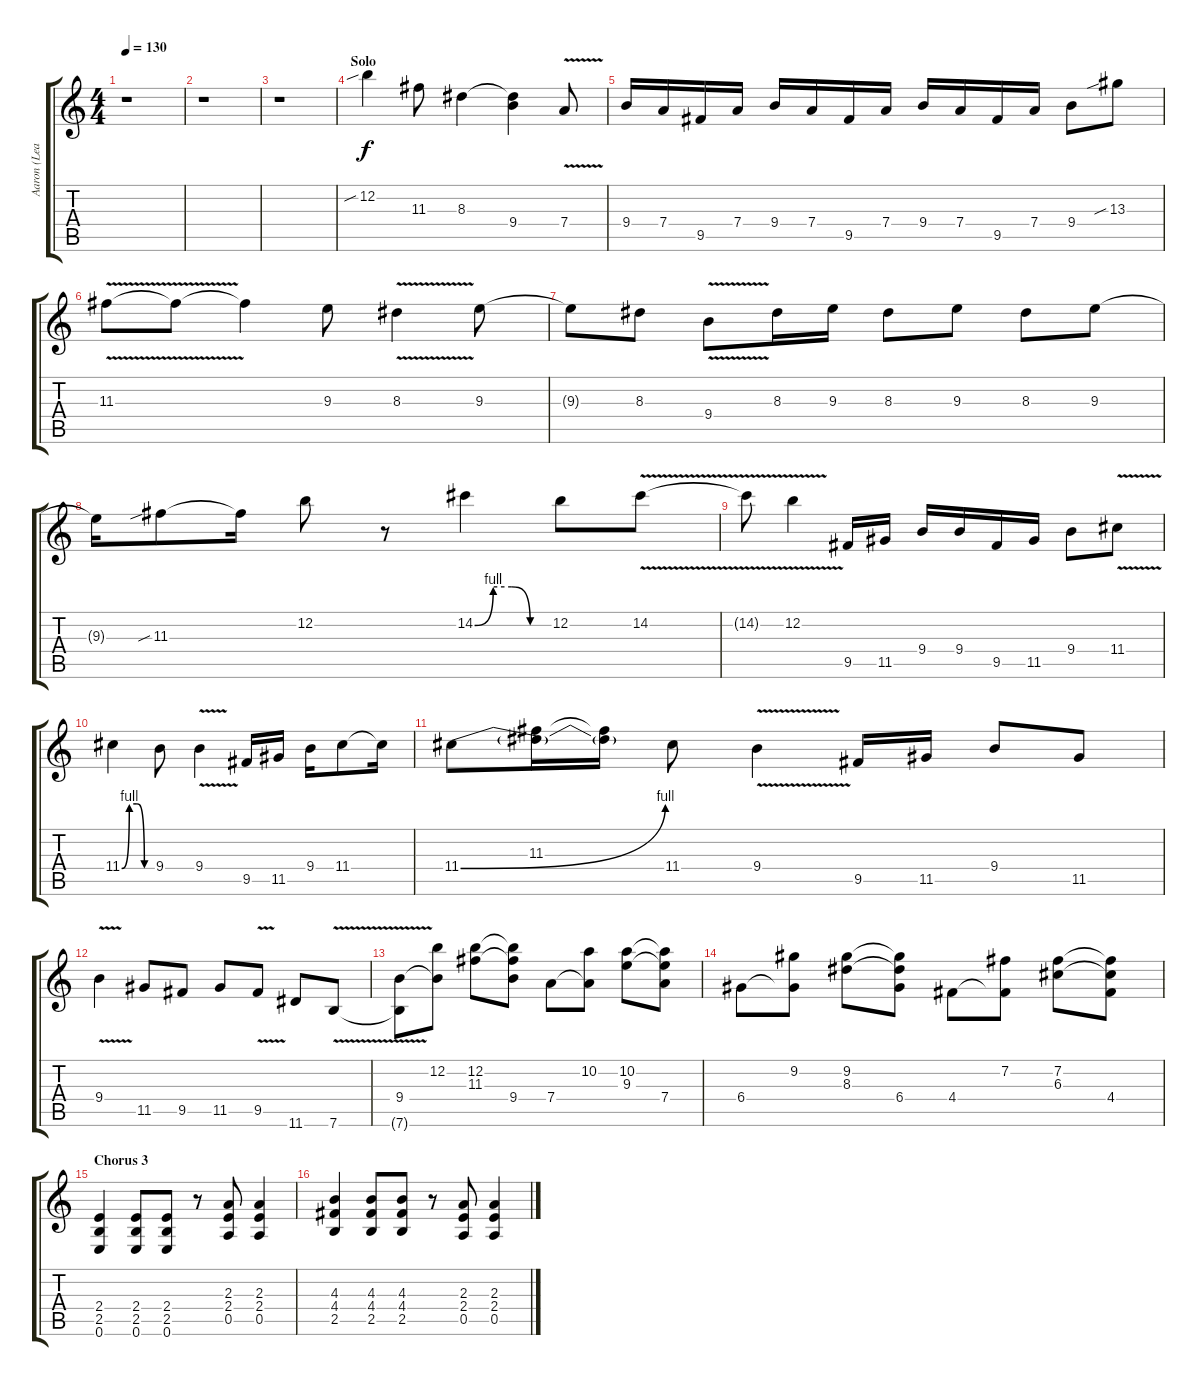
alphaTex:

\track ("Aaron (Lead Guitar)" "Aaron (Lea") {instrument distortionguitar}
\staff {score tabs}
\tuning (E4 B3 G3 D3 A2 E2) {hide}
\ts (4 4)
\tempo 130
\clef g2
\ks c
r.1{dy f} |
r.1 |
r.1 |
\section ("" "Solo")
12.2{sib}.4{volume 16} 11.3.8 8.3.4 (8.3{t} 9.4).4 7.4{v}.8 |
9.4.16 7.4.16 9.5.16 7.4.16 9.4.16 7.4.16 9.5.16 7.4.16 9.4.16 7.4.16 9.5.16 7.4.16 9.4.8 13.3{sib}.8 |
11.3{v}.8 11.3{t}.8 11.3{t}.4 9.3.8 8.3{v}.4 9.3.8 |
9.3{t}.8 8.3.8 9.4{v}.8 8.3.16 9.3.16 8.3.8 9.3.8 8.3.8 9.3.8 |
9.3{t}.16 11.3{sib}.8 11.3{t}.16 12.2.8 r.8 14.2{be (custom 0 0 15 4 30 4 45 0 60 0)}.4 12.2.8 14.2{v}.8 |
14.2{t}.8 12.2{v}.4 9.5.16 11.5.16 9.4.16 9.4.16 9.5.16 11.5.16 9.4.8 11.4{v}.8 |
11.4{be (custom 0 0 15 4 30 4 45 0 60 0)}.4 9.4.8 9.4{v}.4 9.5.16 11.5.16 9.4.16 11.4.8 11.4{t}.16 |
11.4{be (bend 0 0 60 4)}.8 (11.3 11.4{t}).16 (11.3{t} 11.4{t}).16 11.4.8 9.4{v}.4 9.5.16 11.5.16 9.4.8 11.5.8 |
9.4{v}.4 11.5.8 9.5.8 11.5.8 9.5{v}.8 11.6.8 7.6{v}.8 |
(9.4 7.6{t}).8 (12.2 9.4{t}).8 (12.2 11.3).8 (12.2{t} 11.3{t} 9.4).8 7.4.8 (10.2 7.4{t}).8 (10.2 9.3).8 (10.2{t} 9.3{t} 7.4).8 |
6.4.8{volume 13} (9.2 6.4{t}).8 (9.2 8.3).8 (9.2{t} 8.3{t} 6.4).8 4.4.8 (7.2 4.4{t}).8 (7.2 6.3).8 (7.2{t} 6.3{t} 4.4).8 |
\section ("" "Chorus 3")
(2.4 2.5 0.6).4 (2.4 2.5 0.6).8 (2.4 2.5 0.6).8 r.8 (2.3 2.4 0.5).8 (2.3 2.4 0.5).4 |
(4.3 4.4 2.5).4 (4.3 4.4 2.5).8 (4.3 4.4 2.5).8 r.8 (2.3 2.4 0.5).8 (2.3 2.4 0.5).4
